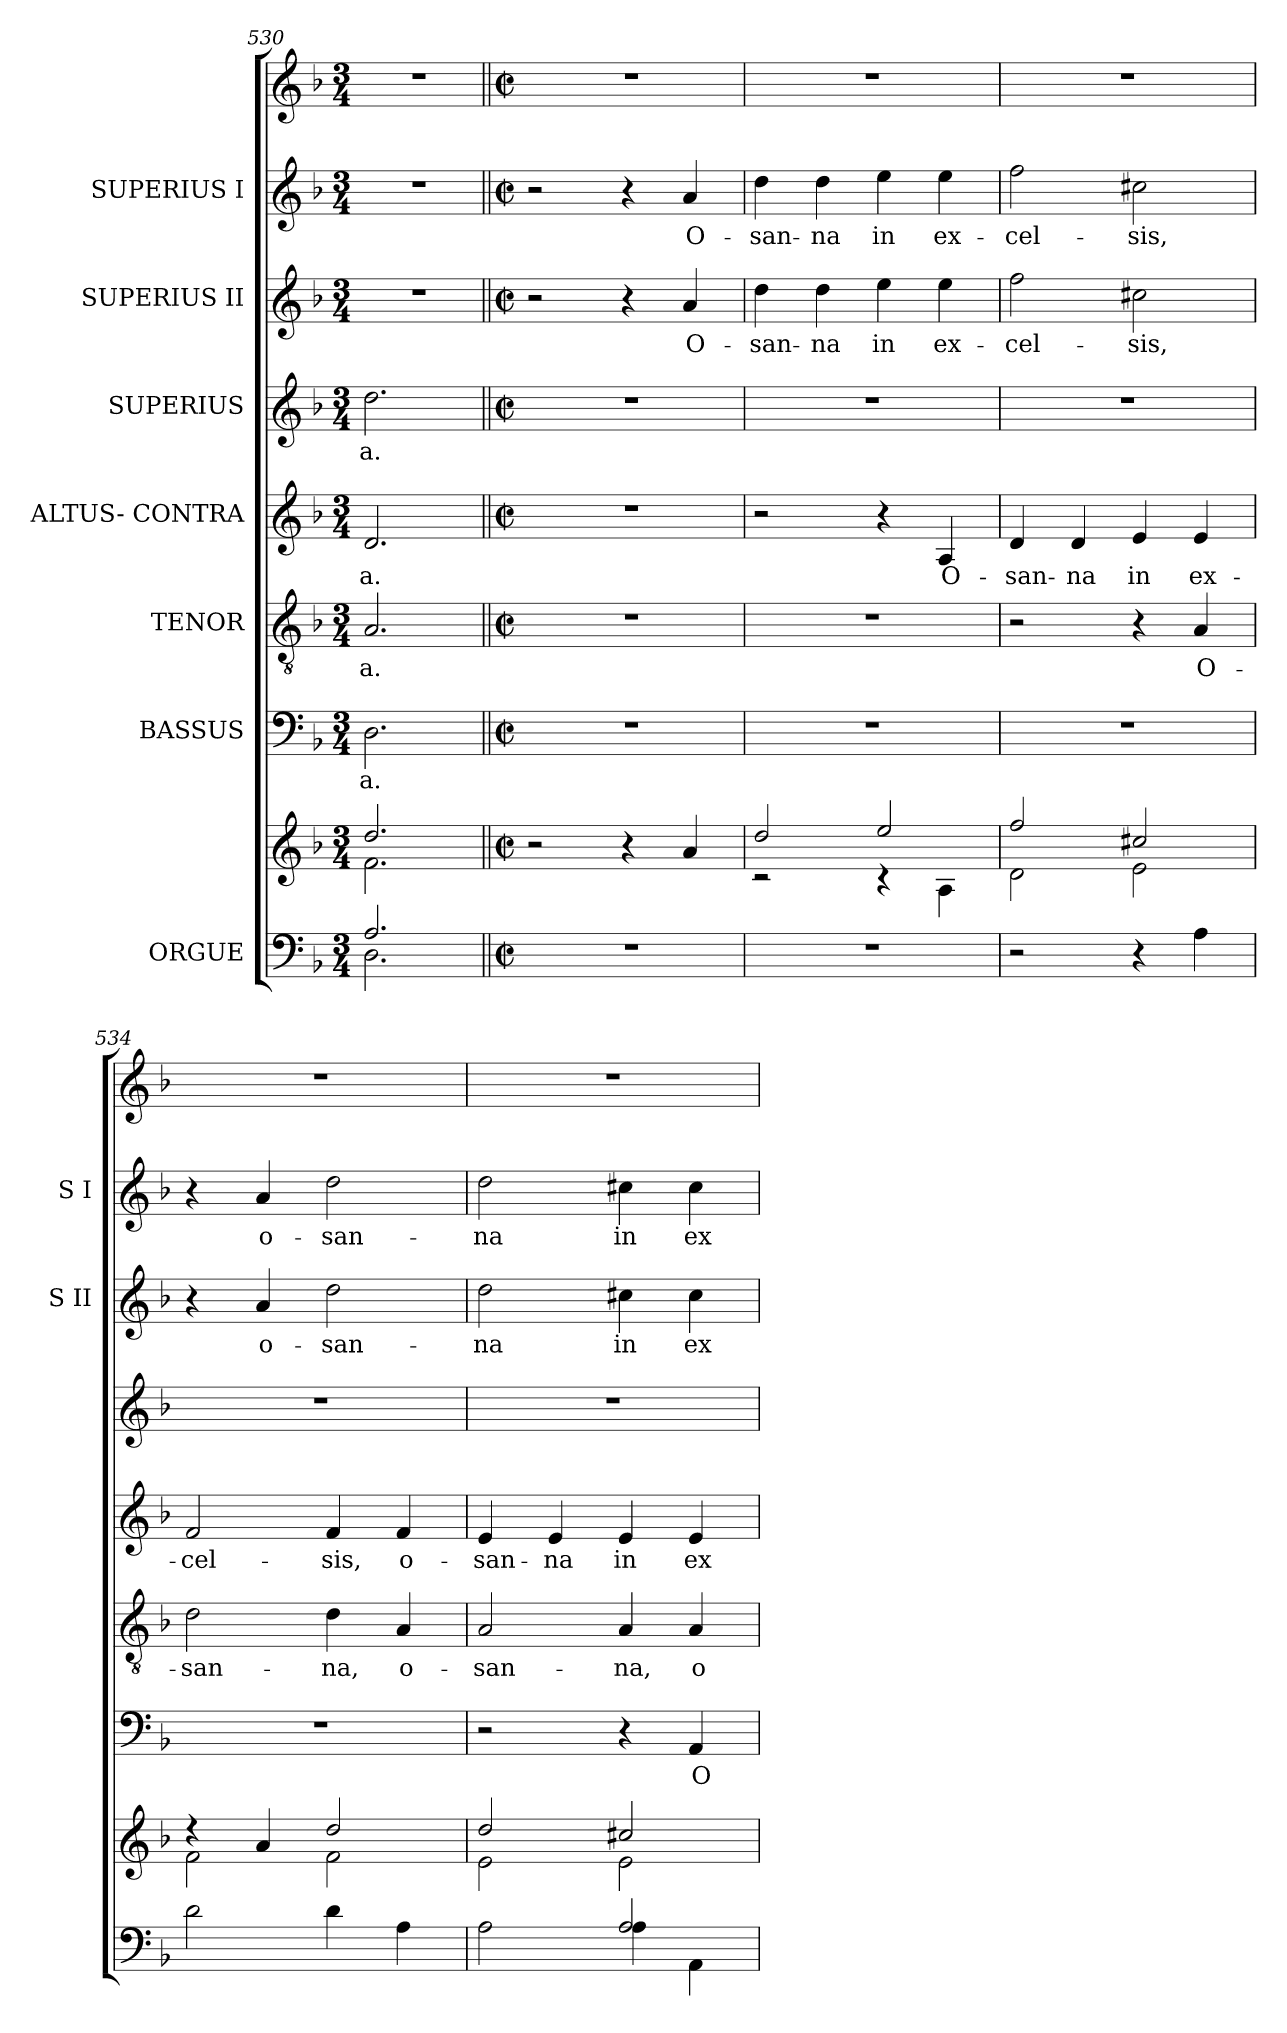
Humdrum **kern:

**kern	**kern	**kern	**text	**kern	**text	**kern	**text	**kern	**text	**kern	**text	**kern	**text	**kern
*part8	*part8	*part7	*part7	*part6	*part6	*part5	*part5	*part4	*part4	*part3	*part3	*part2	*part2	*part1
*staff9	*staff8	*staff7	*staff7	*staff6	*staff6	*staff5	*staff5	*staff4	*staff4	*staff3	*staff3	*staff2	*staff2	*staff1
*I"ORGUE	*	*I"BASSUS	*	*I"TENOR	*	*I"ALTUS- CONTRA	*	*I"SUPERIUS	*	*I"SUPERIUS II	*	*I"SUPERIUS I	*	*
*	*	*	*	*	*	*	*	*	*	*I'S II	*	*I'S I	*	*
*clefF4	*clefG2	*clefF4	*	*clefGv2	*	*clefG2	*	*clefG2	*	*clefG2	*	*clefG2	*	*clefG2
*k[b-]	*k[b-]	*k[b-]	*	*k[b-]	*	*k[b-]	*	*k[b-]	*	*k[b-]	*	*k[b-]	*	*k[b-]
*d:	*d:	*d:	*	*d:	*	*d:	*	*d:	*	*d:	*	*d:	*	*d:
*M3/4	*M3/4	*M3/4	*	*M3/4	*	*M3/4	*	*M3/4	*	*M3/4	*	*M3/4	*	*M3/4
=530	=530	=530	=530	=530	=530	=530	=530	=530	=530	=530	=530	=530	=530	=530
*^	*^	*	*	*	*	*	*	*	*	*	*	*	*	*
!	!	!	!	!	!LO:LY:b	!	!LO:LY:b	!	!LO:LY:b	!	!LO:LY:b	!	!	!	!	!
2.A/	2.D\	2.dd/	2.f\	2.D\	-a.	2.A/	-a.	2.d/	-a.	2.dd\	-a.	2.r	.	2.r	.	2.r
*v	*v	*	*	*	*	*	*	*	*	*	*	*	*	*	*	*
*	*v	*v	*	*	*	*	*	*	*	*	*	*	*	*	*
!!LO:PB:g=z
=531||	=531||	=531||	=531||	=531||	=531||	=531||	=531||	=531||	=531||	=531||	=531||	=531||	=531||	=531||
*M2/2	*M2/2	*M2/2	*	*M2/2	*	*M2/2	*	*M2/2	*	*M2/2	*	*M2/2	*	*M2/2
*met(c|)	*met(c|)	*met(c|)	*	*met(c|)	*	*met(c|)	*	*met(c|)	*	*met(c|)	*	*met(c|)	*	*met(c|)
1r	2r	1r	.	1r	.	1r	.	1r	.	2r	.	2r	.	1r
.	4r	.	.	.	.	.	.	.	.	4r	.	4r	.	.
!	!	!	!	!	!	!	!	!	!	!	!LO:LY:b	!	!LO:LY:b	!
.	4a/	.	.	.	.	.	.	.	.	4a/	O-	4a/	O-	.
=532	=532	=532	=532	=532	=532	=532	=532	=532	=532	=532	=532	=532	=532	=532
*	*^	*	*	*	*	*	*	*	*	*	*	*	*	*
!	!	!	!	!	!	!	!	!	!	!	!	!LO:LY:b	!	!LO:LY:b	!
1r	2dd/	2rc	1r	.	1r	.	2r	.	1r	.	4dd\	-san-	4dd\	-san-	1r
!	!	!	!	!	!	!	!	!	!	!	!	!LO:LY:b	!	!LO:LY:b	!
.	.	.	.	.	.	.	.	.	.	.	4dd\	-na	4dd\	-na	.
!	!	!	!	!	!	!	!	!	!	!	!	!LO:LY:b	!	!LO:LY:b	!
.	2ee/	4rc	.	.	.	.	4r	.	.	.	4ee\	in	4ee\	in	.
!	!	!	!	!	!	!	!	!LO:LY:b	!	!	!	!LO:LY:b	!	!LO:LY:b	!
.	.	4A\	.	.	.	.	4A/	O-	.	.	4ee\	ex-	4ee\	ex-	.
=533	=533	=533	=533	=533	=533	=533	=533	=533	=533	=533	=533	=533	=533	=533	=533
!	!	!	!	!	!	!	!	!LO:LY:b	!	!	!	!LO:LY:b	!	!LO:LY:b	!
2r	2ff/	2d\	1r	.	2r	.	4d/	-san-	1r	.	2ff\	-cel-	2ff\	-cel-	1r
!	!	!	!	!	!	!	!	!LO:LY:b	!	!	!	!	!	!	!
.	.	.	.	.	.	.	4d/	-na	.	.	.	.	.	.	.
!	!	!	!	!	!	!	!	!LO:LY:b	!	!	!	!LO:LY:b	!	!LO:LY:b	!
4r	2cc#X/	2e\	.	.	4r	.	4e/	in	.	.	2cc#X\	-sis,	2cc#X\	-sis,	.
!	!	!	!	!	!	!LO:LY:b	!	!LO:LY:b	!	!	!	!	!	!	!
4A\	.	.	.	.	4A/	O-	4e/	ex-	.	.	.	.	.	.	.
=534	=534	=534	=534	=534	=534	=534	=534	=534	=534	=534	=534	=534	=534	=534	=534
!	!	!	!	!	!	!LO:LY:b	!	!LO:LY:b	!	!	!	!	!	!	!
2d\	4rdd	2f\	1r	.	2d\	-san-	2f/	-cel-	1r	.	4r	.	4r	.	1r
!	!	!	!	!	!	!	!	!	!	!	!	!LO:LY:b	!	!LO:LY:b	!
.	4a/	.	.	.	.	.	.	.	.	.	4a/	o-	4a/	o-	.
!	!	!	!	!	!	!LO:LY:b	!	!LO:LY:b	!	!	!	!LO:LY:b	!	!LO:LY:b	!
4d\	2dd/	2f\	.	.	4d\	-na,	4f/	-sis,	.	.	2dd\	-san-	2dd\	-san-	.
!	!	!	!	!	!	!LO:LY:b	!	!LO:LY:b	!	!	!	!	!	!	!
4A\	.	.	.	.	4A/	o-	4f/	o-	.	.	.	.	.	.	.
=535	=535	=535	=535	=535	=535	=535	=535	=535	=535	=535	=535	=535	=535	=535	=535
*^	*	*	*	*	*	*	*	*	*	*	*	*	*	*	*
!	!	!	!	!	!	!	!LO:LY:b	!	!LO:LY:b	!	!	!	!LO:LY:b	!	!LO:LY:b	!
2ryy	2A\	2dd/	2e\	2r	.	2A/	-san-	4e/	-san-	1r	.	2dd\	-na	2dd\	-na	1r
!	!	!	!	!	!	!	!	!	!LO:LY:b	!	!	!	!	!	!	!
.	.	.	.	.	.	.	.	4e/	-na	.	.	.	.	.	.	.
!	!	!	!	!	!	!	!LO:LY:b	!	!LO:LY:b	!	!	!	!LO:LY:b	!	!LO:LY:b	!
2A/	4A\	2cc#X/	2e\	4r	.	4A/	-na,	4e/	in	.	.	4cc#X\	in	4cc#X\	in	.
!	!	!	!	!	!LO:LY:b	!	!LO:LY:b	!	!LO:LY:b	!	!	!	!LO:LY:b	!	!LO:LY:b	!
.	4AA\	.	.	4AA/	O-	4A/	o-	4e/	ex-	.	.	4cc#\	ex-	4cc#\	ex-	.
*v	*v	*	*	*	*	*	*	*	*	*	*	*	*	*	*	*
*	*v	*v	*	*	*	*	*	*	*	*	*	*	*	*	*
=	=	=	=	=	=	=	=	=	=	=	=	=	=	=
*-	*-	*-	*-	*-	*-	*-	*-	*-	*-	*-	*-	*-	*-	*-
